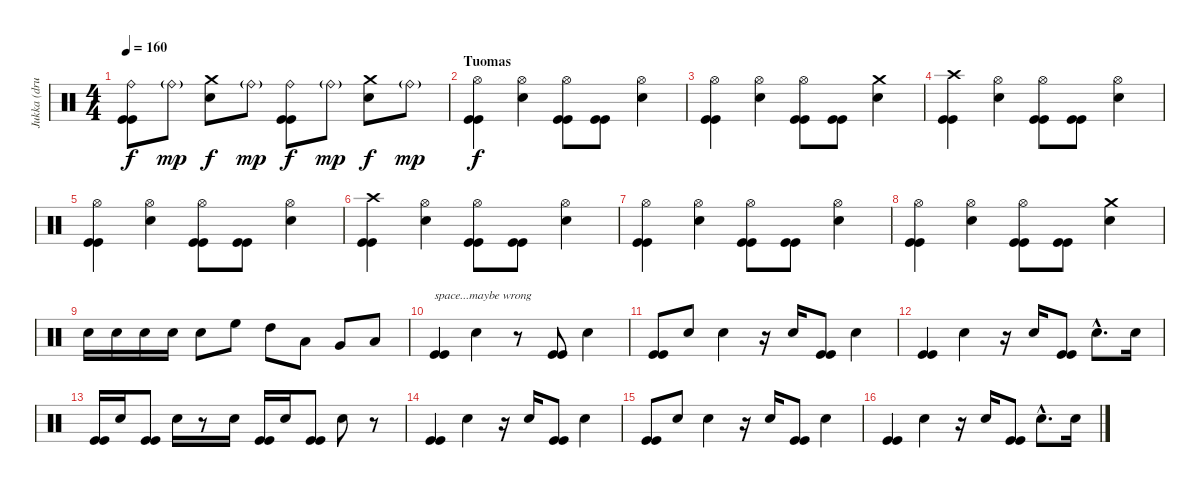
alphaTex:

\track ("Jukka (drums)" "Jukka (dru") {instrument percussion}
\staff {score}
\articulation defaults
\ts (4 4)
\tempo 160
\clef neutral
\ks c
("Ride (bell)" "Kick (hit)" "Kick (hit)").8{dy f} "Ride (bell)"{g}.8{dy mp} ("Crash medium (hit)" "Electric Snare (hit)").8{dy f} "Ride (bell)"{g}.8{dy mp} ("Ride (bell)" "Kick (hit)" "Kick (hit)").8{dy f} "Ride (bell)"{g}.8{dy mp} ("Crash medium (hit)" "Electric Snare (hit)").8{dy f} "Ride (bell)"{g}.8{dy mp} |
\section ("" "Tuomas")
("Hi-Hat (open)" "Kick (hit)" "Kick (hit)").4{dy f} ("Hi-Hat (open)" "Electric Snare (hit)").4 ("Hi-Hat (open)" "Kick (hit)" "Kick (hit)").8 ("Kick (hit)" "Kick (hit)").8 ("Hi-Hat (open)" "Electric Snare (hit)").4 |
("Hi-Hat (open)" "Kick (hit)" "Kick (hit)").4 ("Hi-Hat (open)" "Electric Snare (hit)").4 ("Hi-Hat (open)" "Kick (hit)" "Kick (hit)").8 ("Kick (hit)" "Kick (hit)").8 ("Crash medium (hit)" "Electric Snare (hit)").4 |
("Crash high (hit)" "Kick (hit)" "Kick (hit)").4 ("Hi-Hat (open)" "Electric Snare (hit)").4 ("Hi-Hat (open)" "Kick (hit)" "Kick (hit)").8 ("Kick (hit)" "Kick (hit)").8 ("Hi-Hat (open)" "Electric Snare (hit)").4 |
("Hi-Hat (open)" "Kick (hit)" "Kick (hit)").4 ("Hi-Hat (open)" "Electric Snare (hit)").4 ("Hi-Hat (open)" "Kick (hit)" "Kick (hit)").8 ("Kick (hit)" "Kick (hit)").8 ("Hi-Hat (open)" "Electric Snare (hit)").4 |
("Crash high (hit)" "Kick (hit)" "Kick (hit)").4 ("Hi-Hat (open)" "Electric Snare (hit)").4 ("Hi-Hat (open)" "Kick (hit)" "Kick (hit)").8 ("Kick (hit)" "Kick (hit)").8 ("Hi-Hat (open)" "Electric Snare (hit)").4 |
("Hi-Hat (open)" "Kick (hit)" "Kick (hit)").4 ("Hi-Hat (open)" "Electric Snare (hit)").4 ("Hi-Hat (open)" "Kick (hit)" "Kick (hit)").8 ("Kick (hit)" "Kick (hit)").8 ("Hi-Hat (open)" "Electric Snare (hit)").4 |
("Hi-Hat (open)" "Kick (hit)" "Kick (hit)").4 ("Hi-Hat (open)" "Electric Snare (hit)").4 ("Hi-Hat (open)" "Kick (hit)" "Kick (hit)").8 ("Kick (hit)" "Kick (hit)").8 ("Crash medium (hit)" "Electric Snare (hit)").4 |
"Electric Snare (hit)".16 "Electric Snare (hit)".16 "Electric Snare (hit)".16 "Electric Snare (hit)".16 "Electric Snare (hit)".8 "High Floor Tom (hit)".8 "High Tom (hit)".8 "Low Tom (hit)".8 "Very Low Tom (hit)".8 "Low Floor Tom (hit)".8 |
("Kick (hit)" "Kick (hit)").4{txt "space...maybe wrong" volume 8} "Electric Snare (hit)".4 r.8 ("Kick (hit)" "Kick (hit)").8 "Electric Snare (hit)".4 |
("Kick (hit)" "Kick (hit)").8 "Electric Snare (hit)".8 "Electric Snare (hit)".4 r.16 "Electric Snare (hit)".16 ("Kick (hit)" "Kick (hit)").8 "Electric Snare (hit)".4 |
("Kick (hit)" "Kick (hit)").4 "Electric Snare (hit)".4 r.16 "Electric Snare (hit)".16 ("Kick (hit)" "Kick (hit)").8 "Electric Snare (hit)"{hac}.8{d} "Electric Snare (hit)".16 |
("Kick (hit)" "Kick (hit)").16 "Electric Snare (hit)".16 ("Kick (hit)" "Kick (hit)").8 "Electric Snare (hit)".16 r.8 "Electric Snare (hit)".16 ("Kick (hit)" "Kick (hit)").16 "Electric Snare (hit)".16 ("Kick (hit)" "Kick (hit)").8 "Electric Snare (hit)".8 r.8 |
("Kick (hit)" "Kick (hit)").4 "Electric Snare (hit)".4 r.16 "Electric Snare (hit)".16 ("Kick (hit)" "Kick (hit)").8 "Electric Snare (hit)".4 |
("Kick (hit)" "Kick (hit)").8 "Electric Snare (hit)".8 "Electric Snare (hit)".4 r.16 "Electric Snare (hit)".16 ("Kick (hit)" "Kick (hit)").8 "Electric Snare (hit)".4 |
("Kick (hit)" "Kick (hit)").4 "Electric Snare (hit)".4 r.16 "Electric Snare (hit)".16 ("Kick (hit)" "Kick (hit)").8 "Electric Snare (hit)"{hac}.8{d} "Electric Snare (hit)".16
